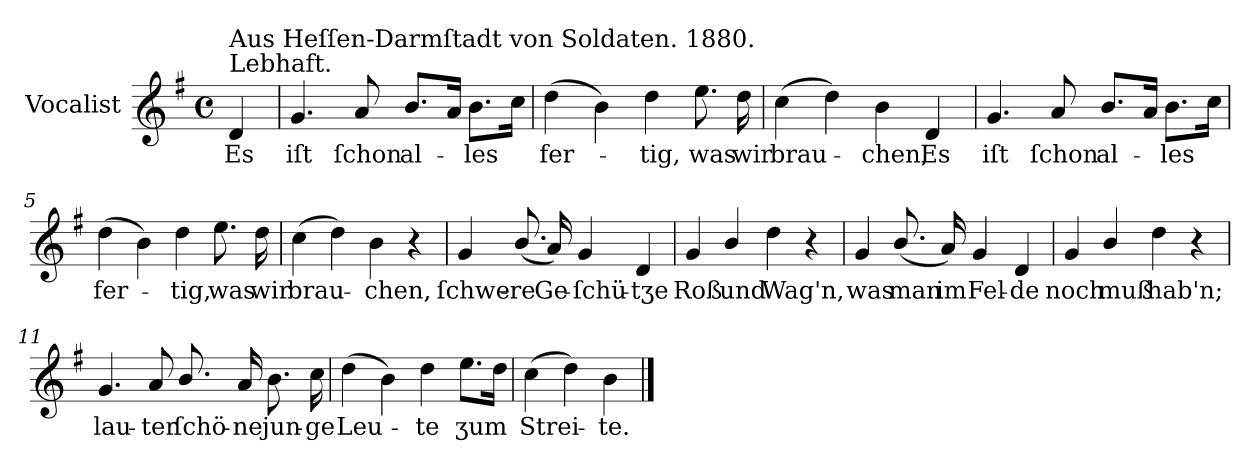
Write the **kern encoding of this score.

**kern	**text
*part1	*part1
*staff1	*staff1
*I"Vocalist	*
*k[f#]	*
*G:	*
*M4/4	*
*met(c)	*
=	=
!LO:TX:a:t=Lebhaft.	!
!LO:TX:a:t=Aus Heſſen-Darmſtadt von Soldaten. 1880.	!
4d	Es
=1	=1
4.g	iſt
8a	ſchon
8.bL	al-
16aJk	.
8.bL	-les
16ccJk	.
=2	=2
(4dd	fer-
4b)	.
4dd	-tig,
8.ee	was
16dd	wir
=3	=3
(4cc	brau-
4dd)	.
4b	-chen,
4d	Es
=4	=4
4.g	iſt
8a	ſchon
8.bL	al-
16aJk	.
8.bL	-les
16ccJk	.
=5	=5
(4dd	fer-
4b)	.
4dd	-tig,
8.ee	was
16dd	wir
=6	=6
(4cc	brau-
4dd)	.
4b	-chen,
4r	.
=7	=7
4g	ſchwe-
(8.b/	-re
16a)	Ge-
4g	-ſchü-
4d	-tʒe
=8	=8
4g	Roß
4b/	und
4dd	Wag'n,
4r	.
=9	=9
4g	was
(8.b/	man
16a)	im
4g	Fel-
4d	-de
=10	=10
4g	noch
4b/	muß
4dd	hab'n;
4r	.
=11	=11
4.g	lau-
8a	-ter
8.b/	ſchö-
16a	-ne
8.b	jun-
16cc	-ge
=12	=12
(4dd	Leu-
4b)	.
4dd	-te
8.eeL	ʒum
16ddJk	.
=13	=13
(4cc	Strei-
4dd)	.
4b	-te.
==	==
*-	*-
